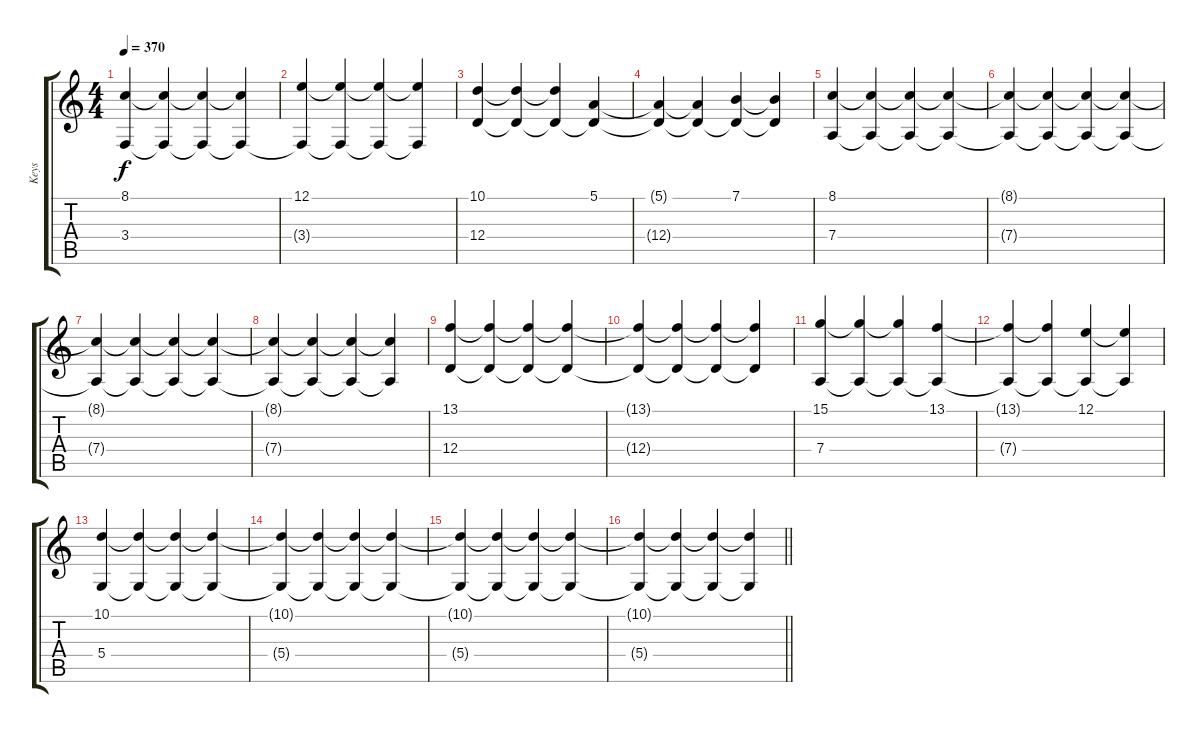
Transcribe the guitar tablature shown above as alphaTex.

\track ("Keys" "Keys") {instrument stringensemble1}
\staff {score tabs}
\tuning (E4 B3 G3 D3 A2 E2) {hide}
\ts (4 4)
\tempo 370
\clef g2
\ks c
(8.1 3.4).4{dy f} (8.1{t} 3.4{t}).4 (8.1{t} 3.4{t}).4 (8.1{t} 3.4{t}).4 |
(12.1 3.4{t}).4 (12.1{t} 3.4{t}).4 (12.1{t} 3.4{t}).4 (12.1{t} 3.4{t}).4 |
(10.1 12.4).4 (10.1{t} 12.4{t}).4 (10.1{t} 12.4{t}).4 (5.1 12.4{t}).4 |
(5.1{t} 12.4{t}).4 (5.1{t} 12.4{t}).4 (7.1 12.4{t}).4 (7.1{t} 12.4{t}).4 |
(8.1 7.4).4 (8.1{t} 7.4{t}).4 (8.1{t} 7.4{t}).4 (8.1{t} 7.4{t}).4 |
(8.1{t} 7.4{t}).4 (8.1{t} 7.4{t}).4 (8.1{t} 7.4{t}).4 (8.1{t} 7.4{t}).4 |
(8.1{t} 7.4{t}).4 (8.1{t} 7.4{t}).4 (8.1{t} 7.4{t}).4 (8.1{t} 7.4{t}).4 |
(8.1{t} 7.4{t}).4 (8.1{t} 7.4{t}).4 (8.1{t} 7.4{t}).4 (8.1{t} 7.4{t}).4 |
(13.1 12.4).4 (13.1{t} 12.4{t}).4 (13.1{t} 12.4{t}).4 (13.1{t} 12.4{t}).4 |
(13.1{t} 12.4{t}).4 (13.1{t} 12.4{t}).4 (13.1{t} 12.4{t}).4 (13.1{t} 12.4{t}).4 |
(15.1 7.4).4 (15.1{t} 7.4{t}).4 (15.1{t} 7.4{t}).4 (13.1 7.4{t}).4 |
(13.1{t} 7.4{t}).4 (13.1{t} 7.4{t}).4 (12.1 7.4{t}).4 (12.1{t} 7.4{t}).4 |
(10.1 5.4).4 (10.1{t} 5.4{t}).4 (10.1{t} 5.4{t}).4 (10.1{t} 5.4{t}).4 |
(10.1{t} 5.4{t}).4 (10.1{t} 5.4{t}).4 (10.1{t} 5.4{t}).4 (10.1{t} 5.4{t}).4 |
(10.1{t} 5.4{t}).4 (10.1{t} 5.4{t}).4 (10.1{t} 5.4{t}).4 (10.1{t} 5.4{t}).4 |
\barLineRight lightlight
(10.1{t} 5.4{t}).4 (10.1{t} 5.4{t}).4 (10.1{t} 5.4{t}).4 (10.1{t} 5.4{t}).4
